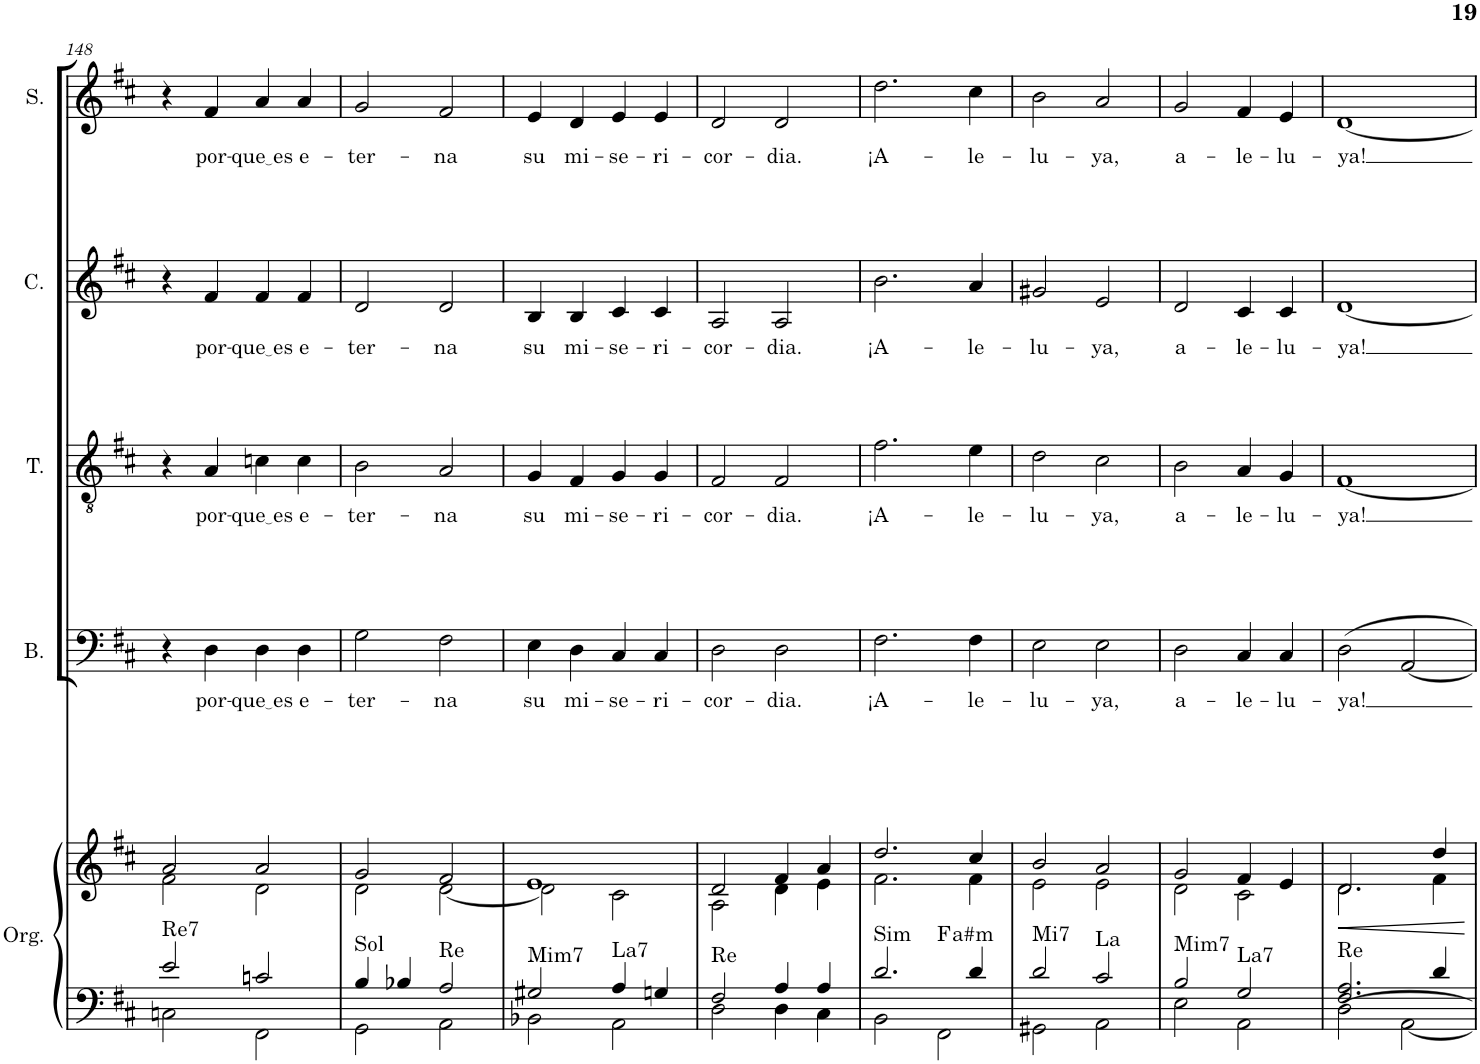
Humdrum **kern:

**kern	**kern	**dynam	**harte	**kern	**text	**kern	**text	**kern	**text	**kern	**text
*part5	*part5	*part5	*part5	*part4	*part4	*part3	*part3	*part2	*part2	*part1	*part1
*staff6	*staff5	*staff5/6	*	*staff4	*staff4	*staff3	*staff3	*staff2	*staff2	*staff1	*staff1
*I"Órgano	*	*	*	*I"Bajo	*	*I"Tenor	*	*I"Contralto	*	*I"Soprano	*
*	*	*	*	*I'B.	*	*I'T.	*	*I'C.	*	*I'S.	*
!!LO:PB:g=z
*clefF4	*clefG2	*	*	*clefF4	*	*clefGv2	*	*clefG2	*	*clefG2	*
*k[f#c#]	*k[f#c#]	*	*	*k[f#c#]	*	*k[f#c#]	*	*k[f#c#]	*	*k[f#c#]	*
*M2/2	*M2/2	*	*	*M2/2	*	*M2/2	*	*M2/2	*	*M2/2	*
*met(c|)	*met(c|)	*	*	*met(c|)	*	*met(c|)	*	*met(c|)	*	*met(c|)	*
=148	=148	=148	=148	=148	=148	=148	=148	=148	=148	=148	=148
*^	*^	*	*	*	*	*	*	*	*	*	*
!	!	!	!	!	!LO:H:kt=Re7	!	!	!	!	!	!	!	!
2e/	2Cn\	2a/	2f#\	.	N	4r	.	4r	.	4r	.	4r	.
!	!	!	!	!	!	!	!LO:LY:b	!	!LO:LY:b	!	!LO:LY:b	!	!LO:LY:b
.	.	.	.	.	.	4D\	por-	4A/	por-	4f#/	por-	4f#/	por-
!	!	!	!	!	!	!	!LO:LY:b	!	!LO:LY:b	!	!LO:LY:b	!	!LO:LY:b
2cn/	2FF#\	2a/	2d\	.	.	4D\	que es	4cn\	que es	4f#/	que es	4a/	que es
!	!	!	!	!	!	!	!LO:LY:b	!	!LO:LY:b	!	!LO:LY:b	!	!LO:LY:b
.	.	.	.	.	.	4D\	e-	4c\	e-	4f#/	e-	4a/	e-
=149	=149	=149	=149	=149	=149	=149	=149	=149	=149	=149	=149	=149	=149
!	!	!	!	!	!LO:H:kt=Sol	!	!LO:LY:b	!	!LO:LY:b	!	!LO:LY:b	!	!LO:LY:b
4B/	2GG\	2g/	2d\	.	N	2G\	-ter-	2B\	-ter-	2d/	-ter-	2g/	-ter-
4B-X/	.	.	.	.	.	.	.	.	.	.	.	.	.
!	!	!	!	!	!LO:H:kt=Re	!	!LO:LY:b	!	!LO:LY:b	!	!LO:LY:b	!	!LO:LY:b
2A/	2AA\	2f#/	[2d\	.	N	2F#\	-na	2A/	-na	2d/	-na	2f#/	-na
=150	=150	=150	=150	=150	=150	=150	=150	=150	=150	=150	=150	=150	=150
!	!	!	!	!	!LO:H:kt=Mim7	!	!LO:LY:b	!	!LO:LY:b	!	!LO:LY:b	!	!LO:LY:b
2G#X/	2BB-X\	1e	2d\]	.	N	4E\	su	4G/	su	4B/	su	4e/	su
!	!	!	!	!	!	!	!LO:LY:b	!	!LO:LY:b	!	!LO:LY:b	!	!LO:LY:b
.	.	.	.	.	.	4D\	mi-	4F#/	mi-	4B/	mi-	4d/	mi-
!	!	!	!	!	!LO:H:kt=La7	!	!LO:LY:b	!	!LO:LY:b	!	!LO:LY:b	!	!LO:LY:b
4A/	2AA\	.	2c#\	.	N	4C#/	-se-	4G/	-se-	4c#/	-se-	4e/	-se-
!	!	!	!	!	!	!	!LO:LY:b	!	!LO:LY:b	!	!LO:LY:b	!	!LO:LY:b
4Gn/	.	.	.	.	.	4C#/	-ri-	4G/	-ri-	4c#/	-ri-	4e/	-ri-
=151	=151	=151	=151	=151	=151	=151	=151	=151	=151	=151	=151	=151	=151
!	!	!	!	!	!LO:H:kt=Re	!	!LO:LY:b	!	!LO:LY:b	!	!LO:LY:b	!	!LO:LY:b
2F#/	2D\	2d/	2A\	.	N	2D\	-cor-	2F#/	-cor-	2A/	-cor-	2d/	-cor-
!	!	!	!	!	!	!	!LO:LY:b	!	!LO:LY:b	!	!LO:LY:b	!	!LO:LY:b
4A/	4D\	4f#/	4d\	.	.	2D\	-dia.	2F#/	-dia.	2A/	-dia.	2d/	-dia.
4A/	4C#\	4a/	4e\	.	.	.	.	.	.	.	.	.	.
=152	=152	=152	=152	=152	=152	=152	=152	=152	=152	=152	=152	=152	=152
!	!	!	!	!	!LO:H:kt=Sim	!	!LO:LY:b	!	!LO:LY:b	!	!LO:LY:b	!	!LO:LY:b
*	*	*	*^	*	*	*	*	*	*	*	*	*	*
2.d/	2BB\	2.dd/	2.f#\	2ryy	.	N	2.F#\	¡A-	2.f#\	¡A-	2.b\	¡A-	2.dd\	¡A-
!	!	!	!	!	!	!LO:H:kt=a#m	!	!	!	!	!	!	!	!
.	2FF#\	.	.	2ryy	.	.	.	.	.	.	.	.	.	.
!	!	!	!	!	!	!	!	!LO:LY:b	!	!LO:LY:b	!	!LO:LY:b	!	!LO:LY:b
4d/	.	4cc#/	4f#\	.	.	.	4F#\	-le-	4e\	-le-	4a/	-le-	4cc#\	-le-
=153	=153	=153	=153	=153	=153	=153	=153	=153	=153	=153	=153	=153	=153	=153
!	!	!	!	!	!	!LO:H:kt=Mi7	!	!LO:LY:b	!	!LO:LY:b	!	!LO:LY:b	!	!LO:LY:b
*	*	*	*v	*v	*	*	*	*	*	*	*	*	*	*
2d/	2GG#X\	2b/	2e\	.	N	2E\	-lu-	2d\	-lu-	2g#X/	-lu-	2b\	-lu-
!	!	!	!	!	!LO:H:kt=La	!	!LO:LY:b	!	!LO:LY:b	!	!LO:LY:b	!	!LO:LY:b
2c#/	2AA\	2a/	2e\	.	N	2E\	-ya,	2c#\	-ya,	2e/	-ya,	2a/	-ya,
=154	=154	=154	=154	=154	=154	=154	=154	=154	=154	=154	=154	=154	=154
!	!	!	!	!	!LO:H:kt=Mim7	!	!LO:LY:b	!	!LO:LY:b	!	!LO:LY:b	!	!LO:LY:b
2B/	2E\	2g/	2d\	.	N	2D\	a-	2B\	a-	2d/	a-	2g/	a-
!	!	!	!	!	!LO:H:kt=La7	!	!LO:LY:b	!	!LO:LY:b	!	!LO:LY:b	!	!LO:LY:b
2G/	2AA\	4f#/	2c#\	.	N	4C#/	-le-	4A/	-le-	4c#/	-le-	4f#/	-le-
!	!	!	!	!	!	!	!LO:LY:b	!	!LO:LY:b	!	!LO:LY:b	!	!LO:LY:b
.	.	4e/	.	.	.	4C#/	-lu-	4G/	-lu-	4c#/	-lu-	4e/	-lu-
=155	=155	=155	=155	=155	=155	=155	=155	=155	=155	=155	=155	=155	=155
!	!	!	!	!LO:HP:b	!LO:H:kt=Re	!	!LO:LY:b	!	!LO:LY:b	!	!LO:LY:b	!	!LO:LY:b
2.F#/ 2.A/	[>2D\	2.d/	2.d\	<	N	2D\	-ya!	[1F#	-ya!	[1d	-ya!	[1d	-ya!
.	[2AA\	.	.	.	.	[2AA/	.	.	.	.	.	.	.
4d/	.	4dd/	4f#\	.	.	.	.	.	.	.	.	.	.
*v	*v	*	*	*	*	*	*	*	*	*	*	*	*
*	*v	*v	*	*	*	*	*	*	*	*	*	*
.	.	[	.	.	.	.	.	.	.	.	.
=	=	=	=	=	=	=	=	=	=	=	=
*-	*-	*-	*-	*-	*-	*-	*-	*-	*-	*-	*-
